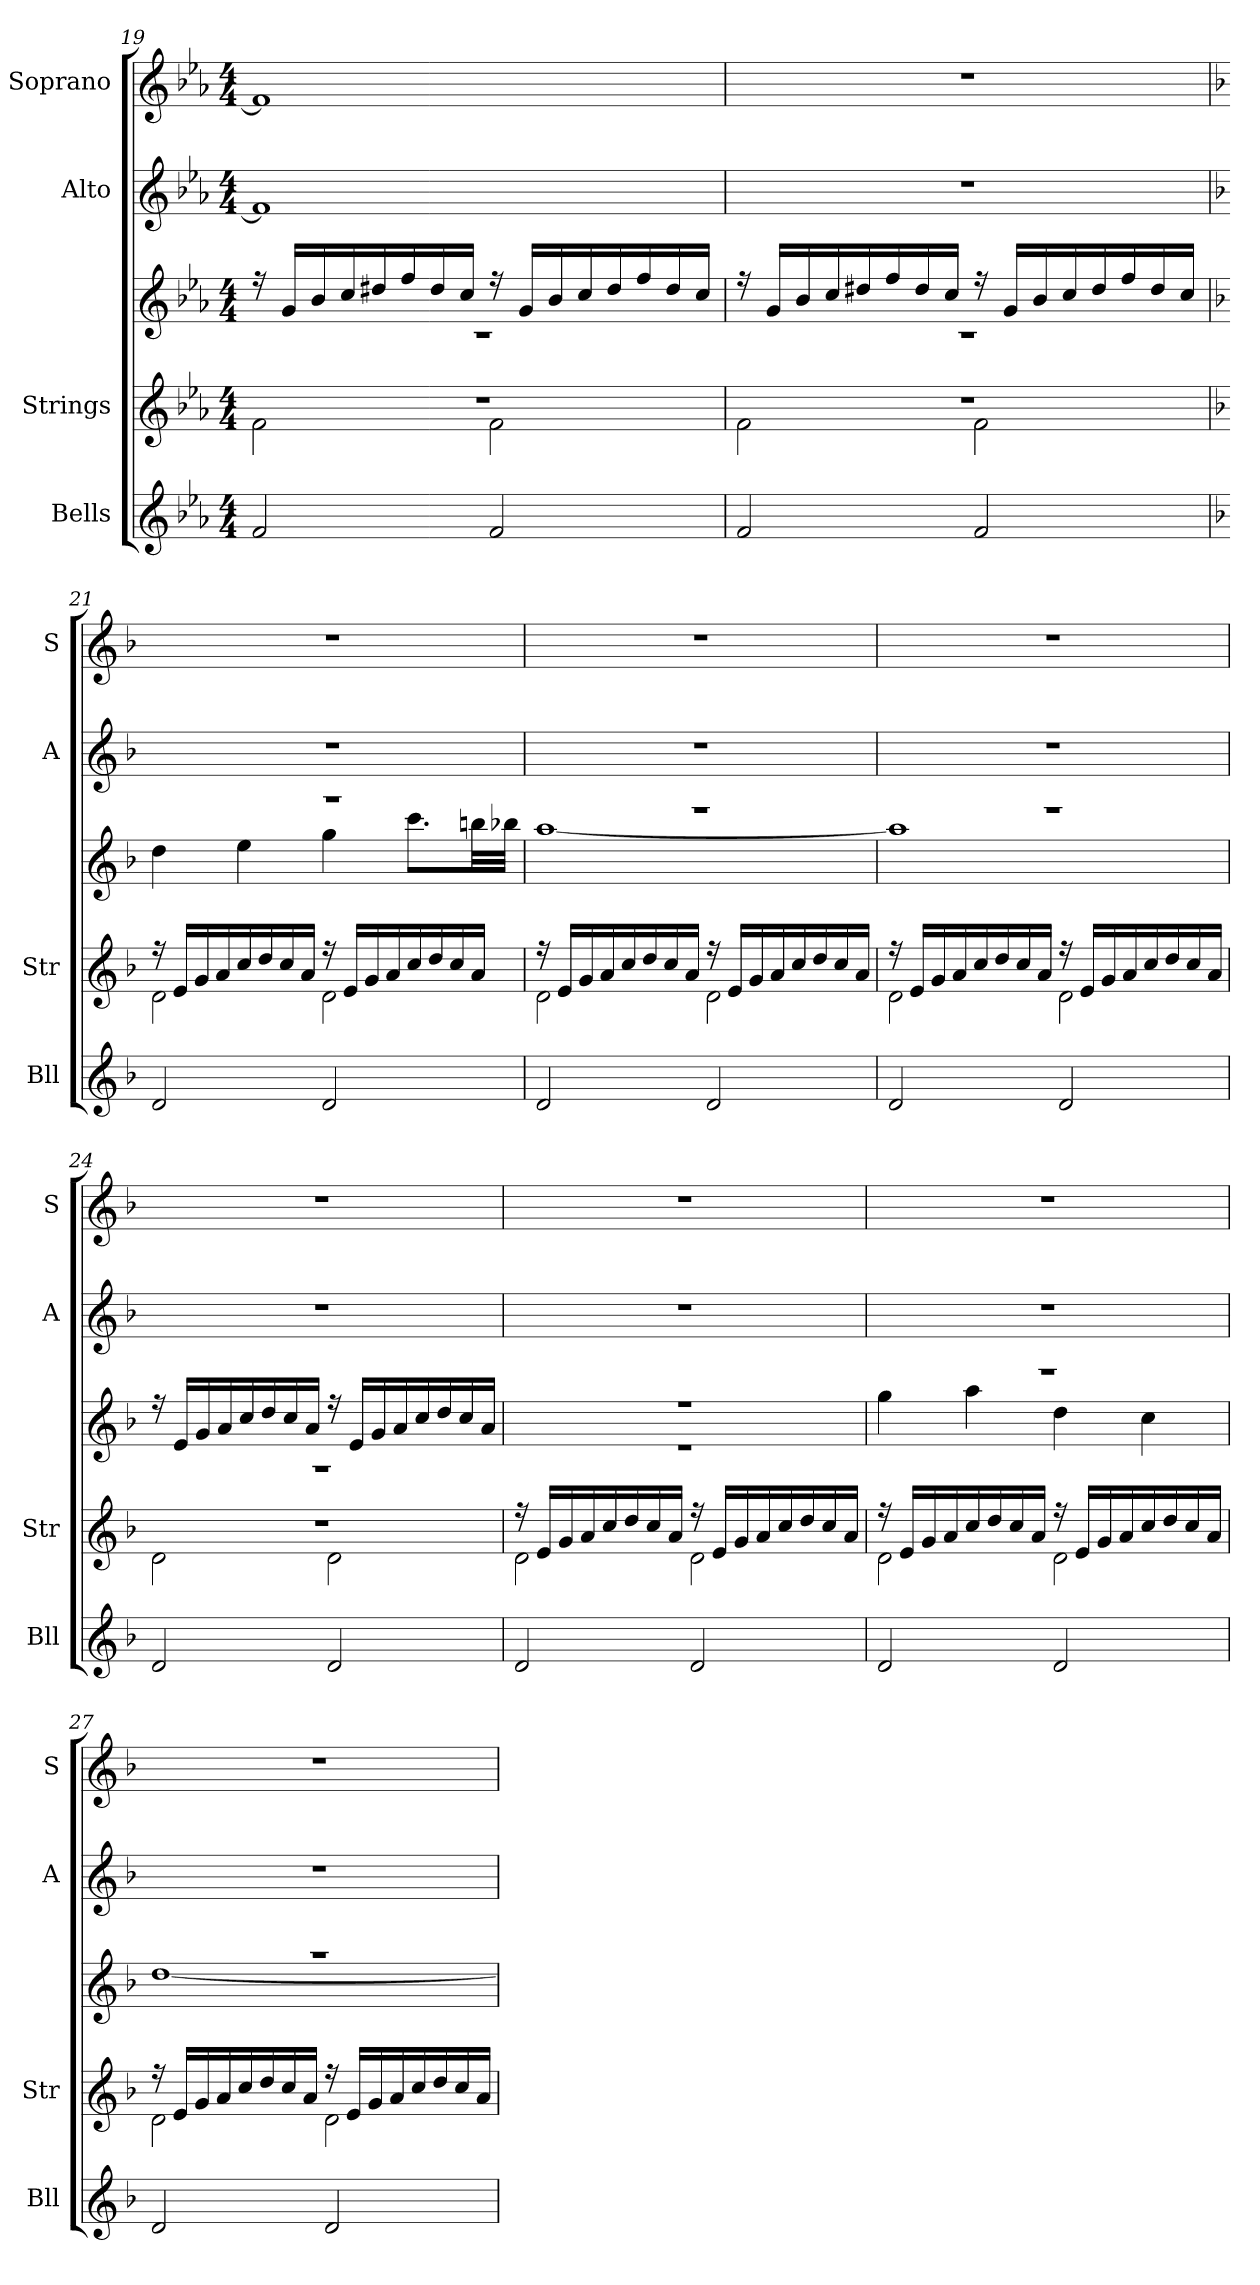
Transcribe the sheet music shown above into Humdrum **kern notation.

**kern	**kern	**kern	**kern	**kern
*part4	*part3	*part3	*part2	*part1
*staff5	*staff4	*staff3	*staff2	*staff1
*I"Bells	*I"Strings	*	*I"Alto	*I"Soprano
*I'Bll	*I'Str	*	*I'A	*I'S
*clefG2	*clefG2	*clefG2	*clefG2	*clefG2
*k[b-e-a-]	*k[b-e-a-]	*k[b-e-a-]	*k[b-e-a-]	*k[b-e-a-]
*E-:	*E-:	*E-:	*E-:	*E-:
*M4/4	*M4/4	*M4/4	*M4/4	*M4/4
=19	=19	=19	=19	=19
*	*^	*^	*	*
2f/	1r	2f\	16r	1r	1f]	1f]
.	.	.	16g/LL	.	.	.
.	.	.	16b-/	.	.	.
.	.	.	16cc/	.	.	.
.	.	.	16dd#X/	.	.	.
.	.	.	16ff/	.	.	.
.	.	.	16dd#/	.	.	.
.	.	.	16cc/JJ	.	.	.
2f/	.	2f\	16r	.	.	.
.	.	.	16g/LL	.	.	.
.	.	.	16b-/	.	.	.
.	.	.	16cc/	.	.	.
.	.	.	16dd#/	.	.	.
.	.	.	16ff/	.	.	.
.	.	.	16dd#/	.	.	.
.	.	.	16cc/JJ	.	.	.
!!LO:LB:g=z
=20	=20	=20	=20	=20	=20	=20
2f/	1r	2f\	16r	1r	1r	1r
.	.	.	16g/LL	.	.	.
.	.	.	16b-/	.	.	.
.	.	.	16cc/	.	.	.
.	.	.	16dd#X/	.	.	.
.	.	.	16ff/	.	.	.
.	.	.	16dd#/	.	.	.
.	.	.	16cc/JJ	.	.	.
2f/	.	2f\	16r	.	.	.
.	.	.	16g/LL	.	.	.
.	.	.	16b-/	.	.	.
.	.	.	16cc/	.	.	.
.	.	.	16dd#/	.	.	.
.	.	.	16ff/	.	.	.
.	.	.	16dd#/	.	.	.
.	.	.	16cc/JJ	.	.	.
=21	=21	=21	=21	=21	=21	=21
*k[b-]	*k[b-]	*	*k[b-]	*	*k[b-]	*k[b-]
*F:	*F:	*	*F:	*	*F:	*F:
2d/	16r	2d\	1r	4dd\	1r	1r
.	16e/LL	.	.	.	.	.
.	16g/	.	.	.	.	.
.	16a/	.	.	.	.	.
.	16cc/	.	.	4ee\	.	.
.	16dd/	.	.	.	.	.
.	16cc/	.	.	.	.	.
.	16a/JJ	.	.	.	.	.
2d/	16r	2d\	.	4gg\	.	.
.	16e/LL	.	.	.	.	.
.	16g/	.	.	.	.	.
.	16a/	.	.	.	.	.
.	16cc/	.	.	8.ccc\L	.	.
.	16dd/	.	.	.	.	.
.	16cc/	.	.	.	.	.
.	16a/JJ	.	.	32bbn\LL	.	.
.	.	.	.	32bb-X\JJJ	.	.
!!LO:PB:g=z
=22	=22	=22	=22	=22	=22	=22
2d/	16r	2d\	1r	[1aa	1r	1r
.	16e/LL	.	.	.	.	.
.	16g/	.	.	.	.	.
.	16a/	.	.	.	.	.
.	16cc/	.	.	.	.	.
.	16dd/	.	.	.	.	.
.	16cc/	.	.	.	.	.
.	16a/JJ	.	.	.	.	.
2d/	16r	2d\	.	.	.	.
.	16e/LL	.	.	.	.	.
.	16g/	.	.	.	.	.
.	16a/	.	.	.	.	.
.	16cc/	.	.	.	.	.
.	16dd/	.	.	.	.	.
.	16cc/	.	.	.	.	.
.	16a/JJ	.	.	.	.	.
=23	=23	=23	=23	=23	=23	=23
2d/	16r	2d\	1r	1aa]	1r	1r
.	16e/LL	.	.	.	.	.
.	16g/	.	.	.	.	.
.	16a/	.	.	.	.	.
.	16cc/	.	.	.	.	.
.	16dd/	.	.	.	.	.
.	16cc/	.	.	.	.	.
.	16a/JJ	.	.	.	.	.
2d/	16r	2d\	.	.	.	.
.	16e/LL	.	.	.	.	.
.	16g/	.	.	.	.	.
.	16a/	.	.	.	.	.
.	16cc/	.	.	.	.	.
.	16dd/	.	.	.	.	.
.	16cc/	.	.	.	.	.
.	16a/JJ	.	.	.	.	.
!!LO:LB:g=z
=24	=24	=24	=24	=24	=24	=24
2d/	1r	2d\	16r	1r	1r	1r
.	.	.	16e/LL	.	.	.
.	.	.	16g/	.	.	.
.	.	.	16a/	.	.	.
.	.	.	16cc/	.	.	.
.	.	.	16dd/	.	.	.
.	.	.	16cc/	.	.	.
.	.	.	16a/JJ	.	.	.
2d/	.	2d\	16r	.	.	.
.	.	.	16e/LL	.	.	.
.	.	.	16g/	.	.	.
.	.	.	16a/	.	.	.
.	.	.	16cc/	.	.	.
.	.	.	16dd/	.	.	.
.	.	.	16cc/	.	.	.
.	.	.	16a/JJ	.	.	.
=25	=25	=25	=25	=25	=25	=25
2d/	16r	2d\	1r	1r	1r	1r
.	16e/LL	.	.	.	.	.
.	16g/	.	.	.	.	.
.	16a/	.	.	.	.	.
.	16cc/	.	.	.	.	.
.	16dd/	.	.	.	.	.
.	16cc/	.	.	.	.	.
.	16a/JJ	.	.	.	.	.
2d/	16r	2d\	.	.	.	.
.	16e/LL	.	.	.	.	.
.	16g/	.	.	.	.	.
.	16a/	.	.	.	.	.
.	16cc/	.	.	.	.	.
.	16dd/	.	.	.	.	.
.	16cc/	.	.	.	.	.
.	16a/JJ	.	.	.	.	.
!!LO:LB:g=z
=26	=26	=26	=26	=26	=26	=26
2d/	16r	2d\	1r	4gg\	1r	1r
.	16e/LL	.	.	.	.	.
.	16g/	.	.	.	.	.
.	16a/	.	.	.	.	.
.	16cc/	.	.	4aa\	.	.
.	16dd/	.	.	.	.	.
.	16cc/	.	.	.	.	.
.	16a/JJ	.	.	.	.	.
2d/	16r	2d\	.	4dd\	.	.
.	16e/LL	.	.	.	.	.
.	16g/	.	.	.	.	.
.	16a/	.	.	.	.	.
.	16cc/	.	.	4cc\	.	.
.	16dd/	.	.	.	.	.
.	16cc/	.	.	.	.	.
.	16a/JJ	.	.	.	.	.
=27	=27	=27	=27	=27	=27	=27
2d/	16r	2d\	1r	[1dd	1r	1r
.	16e/LL	.	.	.	.	.
.	16g/	.	.	.	.	.
.	16a/	.	.	.	.	.
.	16cc/	.	.	.	.	.
.	16dd/	.	.	.	.	.
.	16cc/	.	.	.	.	.
.	16a/JJ	.	.	.	.	.
2d/	16r	2d\	.	.	.	.
.	16e/LL	.	.	.	.	.
.	16g/	.	.	.	.	.
.	16a/	.	.	.	.	.
.	16cc/	.	.	.	.	.
.	16dd/	.	.	.	.	.
.	16cc/	.	.	.	.	.
.	16a/JJ	.	.	.	.	.
*	*v	*v	*	*	*	*
*	*	*v	*v	*	*
=	=	=	=	=
*-	*-	*-	*-	*-
